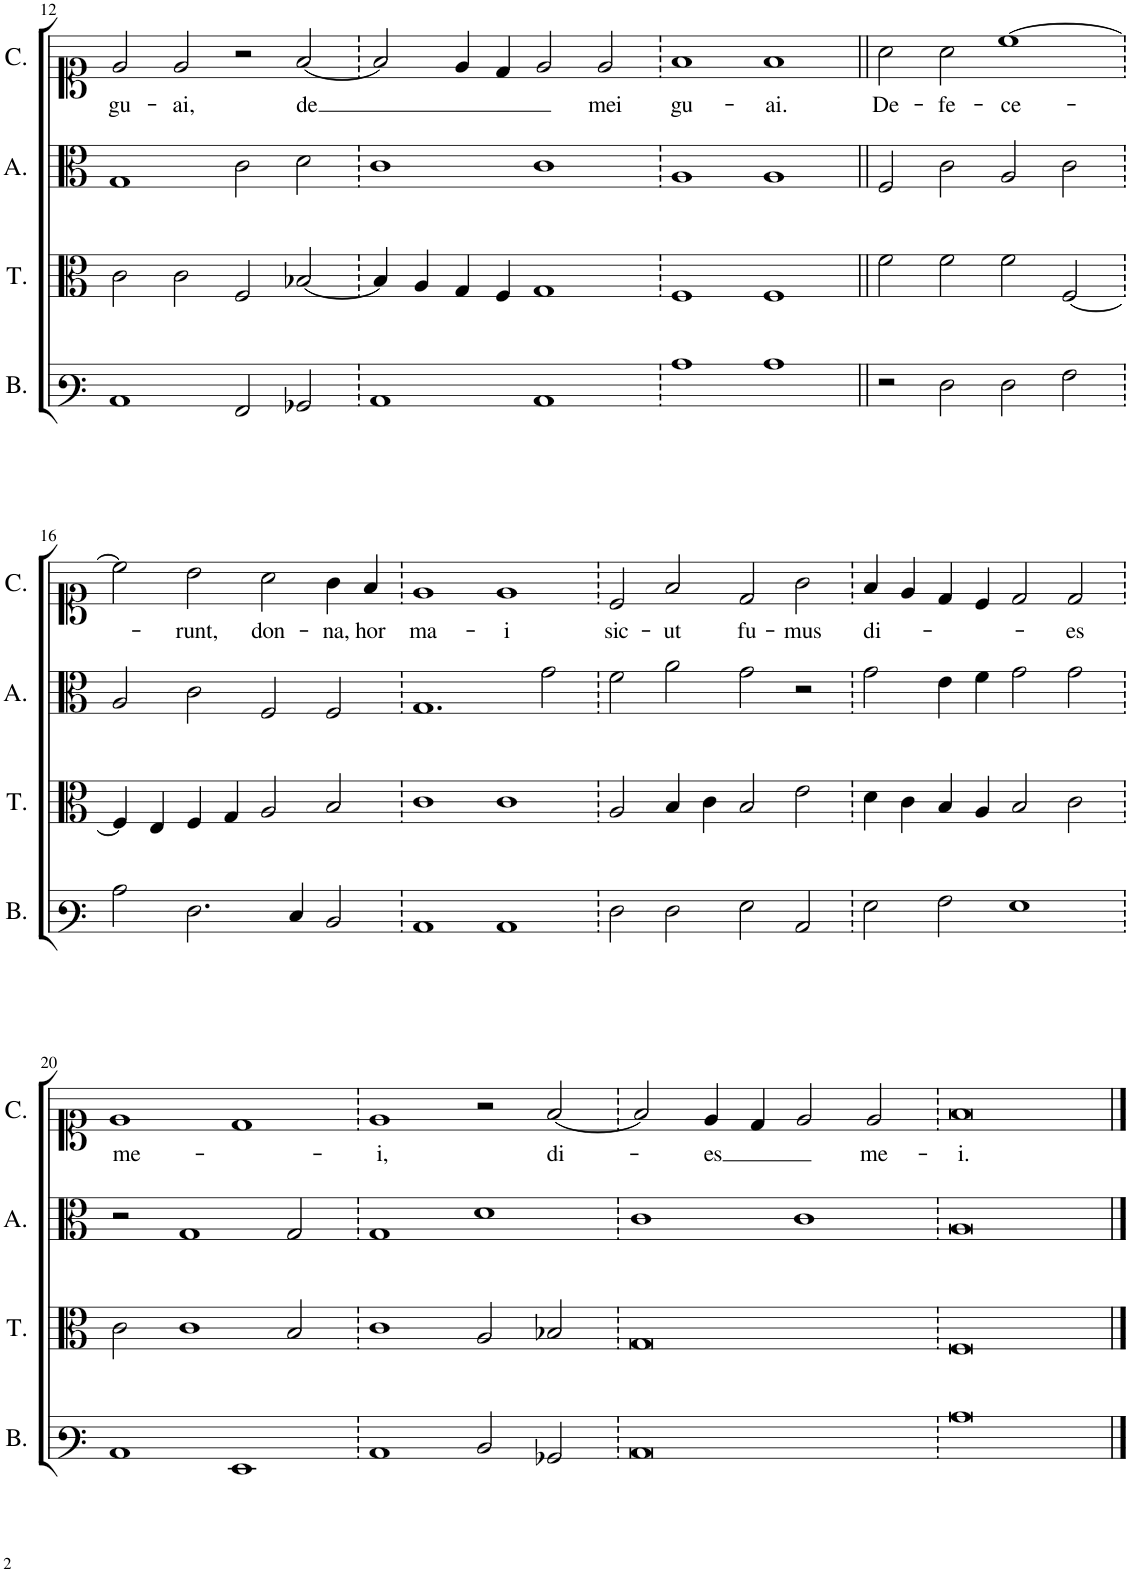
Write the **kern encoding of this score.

**kern	**kern	**kern	**kern	**text
*part4	*part3	*part2	*part1	*part1
*staff4	*staff3	*staff2	*staff1	*staff1
*I"Bassus	*I"Tenor	*I"Altus	*I"Cantus	*
*I'B.	*I'T.	*I'A.	*I'C.	*
!!LO:PB:g=z
*clefF3	*clefC3	*clefC3	*clefC1	*
*k[]	*k[]	*k[]	*k[]	*
*M8/4	*M8/4	*M8/4	*M8/4	*
=12	=12	=12	=12	=12
!	!	!	!	!LO:LY:b
1C	2c\	1G	2e/	gu-
!	!	!	!	!LO:LY:b
.	2c\	.	2e/	-ai,
2AA/	2F/	2c\	2r	.
!	!	!	!	!LO:LY:b
2BB-X/	[2B-X/	2d\	[2f/	-de
=13	=13	=13	=13	=13
1C	4B-/]	1c	2f/]	.
.	4A/	.	.	.
.	4G/	.	4e/	.
.	4F/	.	4d/	.
1C	1G	1c	2e/	.
!	!	!	!	!LO:LY:b
.	.	.	2e/	mei
=14	=14	=14	=14	=14
!	!	!	!	!LO:LY:b
1c	1F	1A	1f	gu-
!	!	!	!	!LO:LY:b
1c	1F	1A	1f	-ai.
=15||	=15||	=15||	=15||	=15||
!	!	!	!	!LO:LY:b
2r	2f\	2F/	2a\	De-
!	!	!	!	!LO:LY:b
2F\	2f\	2c\	2a\	-fe-
!	!	!	!	!LO:LY:b
2F\	2f\	2A/	[1cc	-ce-
2A\	[2F/	2c\	.	.
!!LO:LB:g=z
=16	=16	=16	=16	=16
2c\	4F/]	2A/	2cc\]	.
.	4E/	.	.	.
!	!	!	!	!LO:LY:b
2.F\	4F/	2c\	2b\	-runt,
.	4G/	.	.	.
!	!	!	!	!LO:LY:b
.	2A/	2F/	2a\	don-
4E/	.	.	.	.
!	!	!	!	!LO:LY:b
2D/	2B/	2F/	4g\	-na,
!	!	!	!	!LO:LY:b
.	.	.	4f/	hor
=17	=17	=17	=17	=17
!	!	!	!	!LO:LY:b
1C	1c	1.G	1e	ma-
!	!	!	!	!LO:LY:b
1C	1c	.	1e	-i
.	.	2g\	.	.
=18	=18	=18	=18	=18
!	!	!	!	!LO:LY:b
2F\	2A/	2f\	2c/	sic-
!	!	!	!	!LO:LY:b
2F\	4B/	2a\	2f/	-ut
.	4c\	.	.	.
!	!	!	!	!LO:LY:b
2G\	2B/	2g\	2d/	fu-
!	!	!	!	!LO:LY:b
2C/	2e\	2r	2g\	-mus
=19	=19	=19	=19	=19
!	!	!	!	!LO:LY:b
2G\	4d\	2g\	4f/	di-
.	4c\	.	4e/	.
2A\	4B/	4e\	4d/	.
.	4A/	4f\	4c/	.
1G	2B/	2g\	2d/	.
!	!	!	!	!LO:LY:b
.	2c\	2g\	2d/	-es
!!LO:LB:g=z
=20	=20	=20	=20	=20
!	!	!	!	!LO:LY:b
1C	2c\	2r	1e	me-
.	1c	1G	.	.
1GG	.	.	1d	.
.	2B/	2G/	.	.
=21	=21	=21	=21	=21
!	!	!	!	!LO:LY:b
1C	1c	1G	1e	-i,
2D/	2A/	1d	2r	.
!	!	!	!	!LO:LY:b
2BB-X/	2B-X/	.	[2f/	di-
=22	=22	=22	=22	=22
0C	0G	1c	2f/]	.
!	!	!	!	!LO:LY:b
.	.	.	4e/	-es
.	.	.	4d/	.
.	.	1c	2e/	.
!	!	!	!	!LO:LY:b
.	.	.	2e/	me-
=23	=23	=23	=23	=23
!	!	!	!	!LO:LY:b
0c	0F	0A	0f	-i.
==	==	==	==	==
*-	*-	*-	*-	*-
